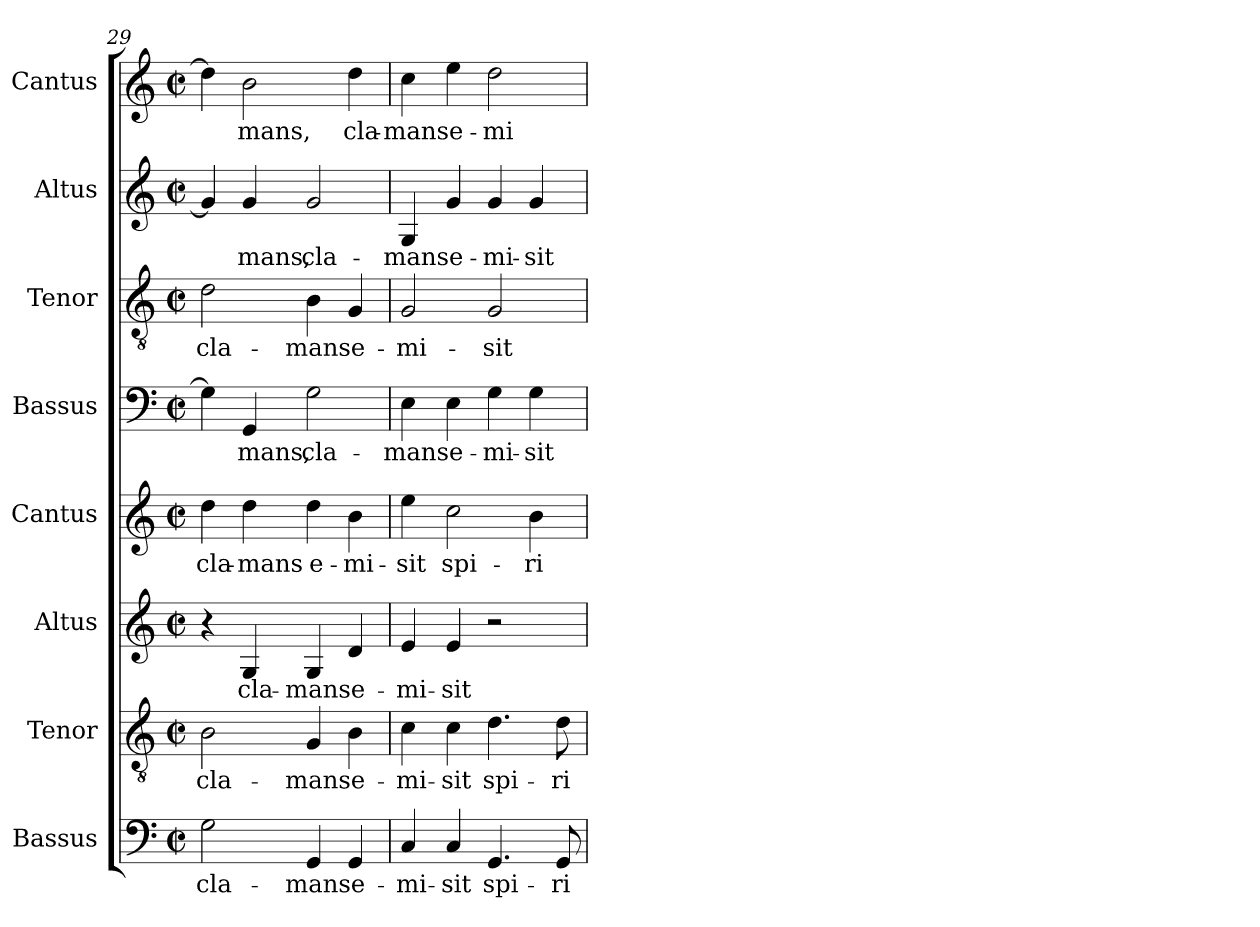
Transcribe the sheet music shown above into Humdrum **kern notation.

**kern	**text	**kern	**text	**kern	**text	**kern	**text	**kern	**text	**kern	**text	**kern	**text	**kern	**text
*part8	*part8	*part7	*part7	*part6	*part6	*part5	*part5	*part4	*part4	*part3	*part3	*part2	*part2	*part1	*part1
*staff8	*staff8	*staff7	*staff7	*staff6	*staff6	*staff5	*staff5	*staff4	*staff4	*staff3	*staff3	*staff2	*staff2	*staff1	*staff1
*I"Bassus	*	*I"Tenor	*	*I"Altus	*	*I"Cantus	*	*I"Bassus	*	*I"Tenor	*	*I"Altus	*	*I"Cantus	*
*I'B.	*	*I'T.	*	*I'A.	*	*I'S.	*	*I'B.	*	*I'T.	*	*I'A.	*	*I'S.	*
*clefF4	*	*clefGv2	*	*clefG2	*	*clefG2	*	*clefF4	*	*clefGv2	*	*clefG2	*	*clefG2	*
*	*	*ITrd7c12	*	*	*	*	*	*	*	*ITrd7c12	*	*	*	*	*
*k[]	*	*k[]	*	*k[]	*	*k[]	*	*k[]	*	*k[]	*	*k[]	*	*k[]	*
*C:	*	*C:	*	*C:	*	*C:	*	*C:	*	*C:	*	*C:	*	*C:	*
*M2/2	*	*M2/2	*	*M2/2	*	*M2/2	*	*M2/2	*	*M2/2	*	*M2/2	*	*M2/2	*
*met(c|)	*	*met(c|)	*	*met(c|)	*	*met(c|)	*	*met(c|)	*	*met(c|)	*	*met(c|)	*	*met(c|)	*
=29	=29	=29	=29	=29	=29	=29	=29	=29	=29	=29	=29	=29	=29	=29	=29
!	!LO:LY:b:color=#000000	!	!	!	!	!	!	!	!	!	!	!	!	!	!
!	!	!	!LO:LY:b:color=#000000	!	!	!	!	!	!	!	!	!	!	!	!
!	!	!	!	!	!	!	!LO:LY:b:color=#000000	!	!	!	!	!	!	!	!
!	!	!	!	!	!	!	!	!	!	!	!LO:LY:b:color=#000000	!	!	!	!
2Gi\	cla-	2BBi\	cla-	4r	.	4ddi\	cla-	4Gi\]	.	2Di\	cla-	4gi/]	.	4ddi\]	.
!	!	!	!	!	!LO:LY:b:color=#000000	!	!	!	!	!	!	!	!	!	!
!	!	!	!	!	!	!	!LO:LY:b:color=#000000	!	!	!	!	!	!	!	!
!	!	!	!	!	!	!	!	!	!LO:LY:b:color=#000000	!	!	!	!	!	!
!	!	!	!	!	!	!	!	!	!	!	!	!	!LO:LY:b:color=#000000	!	!
!	!	!	!	!	!	!	!	!	!	!	!	!	!	!	!LO:LY:b:color=#000000
.	.	.	.	4Gi/	cla-	4ddi\	-mans	4GGi/	-mans,	.	.	4gi/	-mans,	2bi\	-mans,
!	!LO:LY:b:color=#000000	!	!	!	!	!	!	!	!	!	!	!	!	!	!
!	!	!	!LO:LY:b:color=#000000	!	!	!	!	!	!	!	!	!	!	!	!
!	!	!	!	!	!LO:LY:b:color=#000000	!	!	!	!	!	!	!	!	!	!
!	!	!	!	!	!	!	!LO:LY:b:color=#000000	!	!	!	!	!	!	!	!
!	!	!	!	!	!	!	!	!	!LO:LY:b:color=#000000	!	!	!	!	!	!
!	!	!	!	!	!	!	!	!	!	!	!LO:LY:b:color=#000000	!	!	!	!
!	!	!	!	!	!	!	!	!	!	!	!	!	!LO:LY:b:color=#000000	!	!
4GGi/	-mans	4GGi/	-mans	4Gi/	-mans	4ddi\	e-	2Gi\	cla-	4BBi\	-mans	2gi/	cla-	.	.
!	!LO:LY:b:color=#000000	!	!	!	!	!	!	!	!	!	!	!	!	!	!
!	!	!	!LO:LY:b:color=#000000	!	!	!	!	!	!	!	!	!	!	!	!
!	!	!	!	!	!LO:LY:b:color=#000000	!	!	!	!	!	!	!	!	!	!
!	!	!	!	!	!	!	!LO:LY:b:color=#000000	!	!	!	!	!	!	!	!
!	!	!	!	!	!	!	!	!	!	!	!LO:LY:b:color=#000000	!	!	!	!
!	!	!	!	!	!	!	!	!	!	!	!	!	!	!	!LO:LY:b:color=#000000
4GGi/	e-	4BBi\	e-	4di/	e-	4bi\	-mi-	.	.	4GGi/	e-	.	.	4ddi\	cla-
=30	=30	=30	=30	=30	=30	=30	=30	=30	=30	=30	=30	=30	=30	=30	=30
!	!LO:LY:b:color=#000000	!	!	!	!	!	!	!	!	!	!	!	!	!	!
!	!	!	!LO:LY:b:color=#000000	!	!	!	!	!	!	!	!	!	!	!	!
!	!	!	!	!	!LO:LY:b:color=#000000	!	!	!	!	!	!	!	!	!	!
!	!	!	!	!	!	!	!LO:LY:b:color=#000000	!	!	!	!	!	!	!	!
!	!	!	!	!	!	!	!	!	!LO:LY:b:color=#000000	!	!	!	!	!	!
!	!	!	!	!	!	!	!	!	!	!	!LO:LY:b:color=#000000	!	!	!	!
!	!	!	!	!	!	!	!	!	!	!	!	!	!LO:LY:b:color=#000000	!	!
!	!	!	!	!	!	!	!	!	!	!	!	!	!	!	!LO:LY:b:color=#000000
4Ci/	-mi-	4Ci\	-mi-	4ei/	-mi-	4eei\	-sit	4Ei\	-mans	2GGi/	-mi-	4Gi/	-mans	4cci\	-mans
!	!LO:LY:b:color=#000000	!	!	!	!	!	!	!	!	!	!	!	!	!	!
!	!	!	!LO:LY:b:color=#000000	!	!	!	!	!	!	!	!	!	!	!	!
!	!	!	!	!	!LO:LY:b:color=#000000	!	!	!	!	!	!	!	!	!	!
!	!	!	!	!	!	!	!LO:LY:b:color=#000000	!	!	!	!	!	!	!	!
!	!	!	!	!	!	!	!	!	!LO:LY:b:color=#000000	!	!	!	!	!	!
!	!	!	!	!	!	!	!	!	!	!	!	!	!LO:LY:b:color=#000000	!	!
!	!	!	!	!	!	!	!	!	!	!	!	!	!	!	!LO:LY:b:color=#000000
4Ci/	-sit	4Ci\	-sit	4ei/	-sit	2cci\	spi-	4Ei\	e-	.	.	4gi/	e-	4eei\	e-
!	!LO:LY:b:color=#000000	!	!	!	!	!	!	!	!	!	!	!	!	!	!
!	!	!	!LO:LY:b:color=#000000	!	!	!	!	!	!	!	!	!	!	!	!
!	!	!	!	!	!	!	!	!	!LO:LY:b:color=#000000	!	!	!	!	!	!
!	!	!	!	!	!	!	!	!	!	!	!LO:LY:b:color=#000000	!	!	!	!
!	!	!	!	!	!	!	!	!	!	!	!	!	!LO:LY:b:color=#000000	!	!
!	!	!	!	!	!	!	!	!	!	!	!	!	!	!	!LO:LY:b:color=#000000
4.GGi/	spi-	4.Di\	spi-	2r	.	.	.	4Gi\	-mi-	2GGi/	-sit	4gi/	-mi-	2ddi\	-mi-
!	!	!	!	!	!	!	!LO:LY:b:color=#000000	!	!	!	!	!	!	!	!
!	!	!	!	!	!	!	!	!	!LO:LY:b:color=#000000	!	!	!	!	!	!
!	!	!	!	!	!	!	!	!	!	!	!	!	!LO:LY:b:color=#000000	!	!
.	.	.	.	.	.	4bi\	-ri-	4Gi\	-sit	.	.	4gi/	-sit	.	.
!	!LO:LY:b:color=#000000	!	!	!	!	!	!	!	!	!	!	!	!	!	!
!	!	!	!LO:LY:b:color=#000000	!	!	!	!	!	!	!	!	!	!	!	!
8GGi/	-ri-	8Di\	-ri-	.	.	.	.	.	.	.	.	.	.	.	.
=	=	=	=	=	=	=	=	=	=	=	=	=	=	=	=
*-	*-	*-	*-	*-	*-	*-	*-	*-	*-	*-	*-	*-	*-	*-	*-
